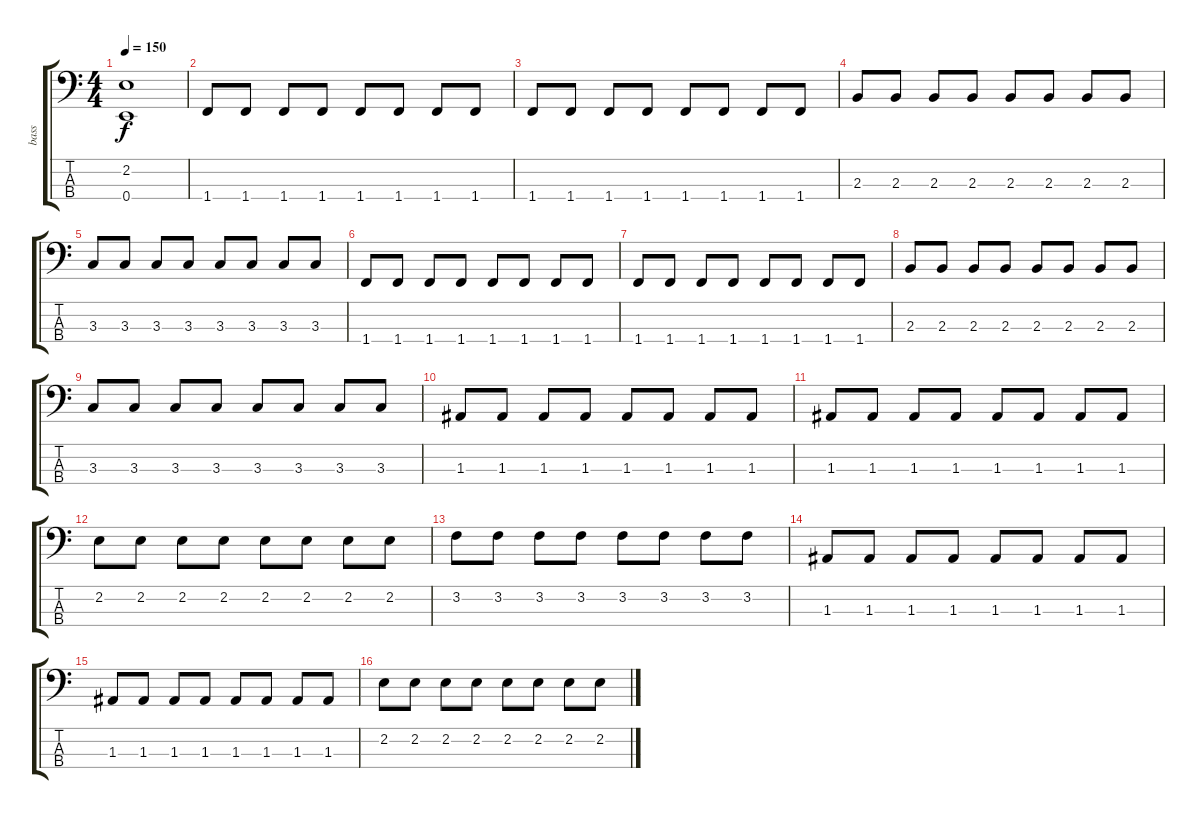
\track ("bass" "bass") {instrument electricbassfinger}
\staff {score tabs}
\tuning (G2 D2 A1 E1) {hide}
\ts (4 4)
\tempo 150
\clef f4
\ks c
(2.2{t} 0.4{t}).1{dy f} |
1.4.8 1.4.8 1.4.8 1.4.8 1.4.8 1.4.8 1.4.8 1.4.8 |
1.4.8 1.4.8 1.4.8 1.4.8 1.4.8 1.4.8 1.4.8 1.4.8 |
2.3.8 2.3.8 2.3.8 2.3.8 2.3.8 2.3.8 2.3.8 2.3.8 |
3.3.8 3.3.8 3.3.8 3.3.8 3.3.8 3.3.8 3.3.8 3.3.8 |
1.4.8 1.4.8 1.4.8 1.4.8 1.4.8 1.4.8 1.4.8 1.4.8 |
1.4.8 1.4.8 1.4.8 1.4.8 1.4.8 1.4.8 1.4.8 1.4.8 |
2.3.8 2.3.8 2.3.8 2.3.8 2.3.8 2.3.8 2.3.8 2.3.8 |
3.3.8 3.3.8 3.3.8 3.3.8 3.3.8 3.3.8 3.3.8 3.3.8 |
1.3.8 1.3.8 1.3.8 1.3.8 1.3.8 1.3.8 1.3.8 1.3.8 |
1.3.8 1.3.8 1.3.8 1.3.8 1.3.8 1.3.8 1.3.8 1.3.8 |
2.2.8 2.2.8 2.2.8 2.2.8 2.2.8 2.2.8 2.2.8 2.2.8 |
3.2.8 3.2.8 3.2.8 3.2.8 3.2.8 3.2.8 3.2.8 3.2.8 |
1.3.8 1.3.8 1.3.8 1.3.8 1.3.8 1.3.8 1.3.8 1.3.8 |
1.3.8 1.3.8 1.3.8 1.3.8 1.3.8 1.3.8 1.3.8 1.3.8 |
2.2.8 2.2.8 2.2.8 2.2.8 2.2.8 2.2.8 2.2.8 2.2.8
